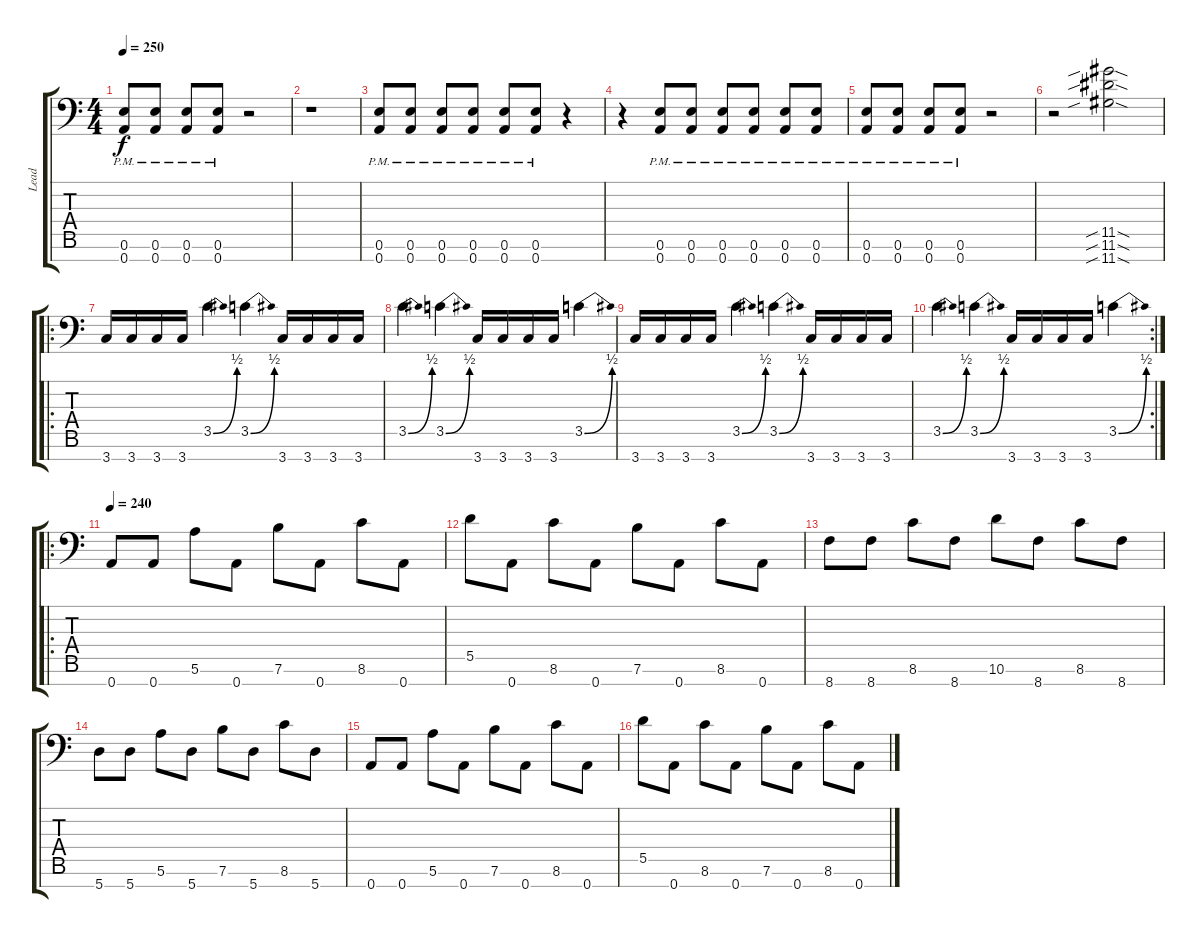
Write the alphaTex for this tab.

\track ("Lead" "Lead") {instrument distortionguitar}
\staff {score tabs}
\tuning (E4 B3 G3 D3 A2 E2 A1) {hide}
\ts (4 4)
\tempo 250
\clef f4
\ks c
(0.6{pm} 0.7{pm}).8{dy f} (0.6{pm} 0.7{pm}).8 (0.6{pm} 0.7{pm}).8 (0.6{pm} 0.7{pm}).8 r.2 |
r.1 |
(0.6{pm} 0.7{pm}).8 (0.6{pm} 0.7{pm}).8 (0.6{pm} 0.7{pm}).8 (0.6{pm} 0.7{pm}).8 (0.6{pm} 0.7{pm}).8 (0.6{pm} 0.7{pm}).8 r.4 |
r.4 (0.6{pm} 0.7{pm}).8 (0.6{pm} 0.7{pm}).8 (0.6{pm} 0.7{pm}).8 (0.6{pm} 0.7{pm}).8 (0.6{pm} 0.7{pm}).8 (0.6{pm} 0.7{pm}).8 |
(0.6{pm} 0.7{pm}).8 (0.6{pm} 0.7{pm}).8 (0.6{pm} 0.7{pm}).8 (0.6{pm} 0.7{pm}).8 r.2 |
r.2 (11.5{sib sod} 11.6{sib sod} 11.7{sib sod}).2 |
\ro
3.7.16 3.7.16 3.7.16 3.7.16 3.5{be (bend 0 0 60 2)}.4 3.5{be (bend 0 0 60 2)}.4 3.7.16 3.7.16 3.7.16 3.7.16 |
3.5{be (bend 0 0 60 2)}.4 3.5{be (bend 0 0 60 2)}.4 3.7.16 3.7.16 3.7.16 3.7.16 3.5{be (bend 0 0 60 2)}.4 |
3.7.16 3.7.16 3.7.16 3.7.16 3.5{be (bend 0 0 60 2)}.4 3.5{be (bend 0 0 60 2)}.4 3.7.16 3.7.16 3.7.16 3.7.16 |
\rc 2
3.5{be (bend 0 0 60 2)}.4 3.5{be (bend 0 0 60 2)}.4 3.7.16 3.7.16 3.7.16 3.7.16 3.5{be (bend 0 0 60 2)}.4 |
\ro
\tempo 240
0.7.8 0.7.8 5.6.8 0.7.8 7.6.8 0.7.8 8.6.8 0.7.8 |
5.5.8 0.7.8 8.6.8 0.7.8 7.6.8 0.7.8 8.6.8 0.7.8 |
8.7.8 8.7.8 8.6.8 8.7.8 10.6.8 8.7.8 8.6.8 8.7.8 |
5.7.8 5.7.8 5.6.8 5.7.8 7.6.8 5.7.8 8.6.8 5.7.8 |
0.7.8 0.7.8 5.6.8 0.7.8 7.6.8 0.7.8 8.6.8 0.7.8 |
5.5.8 0.7.8 8.6.8 0.7.8 7.6.8 0.7.8 8.6.8 0.7.8
